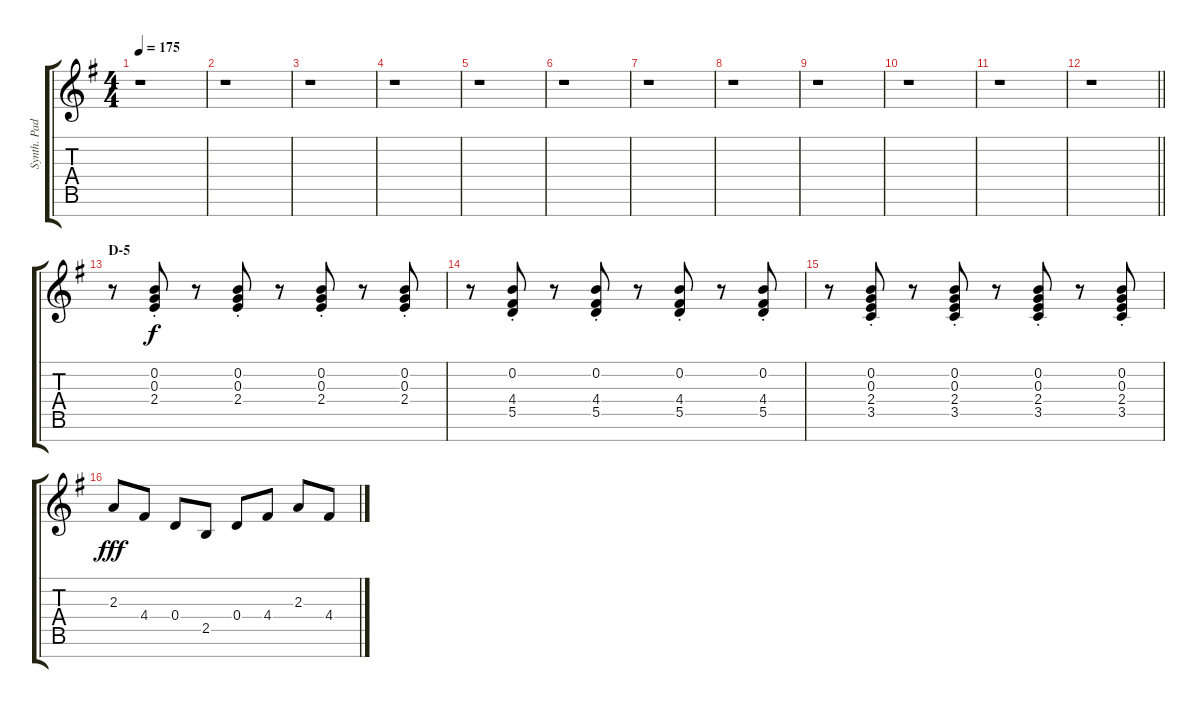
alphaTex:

\track ("Synth. Pad II" "Synth. Pad") {instrument lead3calliope}
\staff {score tabs}
\tuning (E5 B4 G4 D4 A3 E3 B2) {hide}
\ts (4 4)
\tempo 175
\clef g2
\ks g
r.1{dy f} |
r.1 |
r.1 |
r.1 |
r.1 |
r.1 |
r.1 |
r.1 |
r.1 |
r.1 |
r.1 |
\barLineRight lightlight
r.1 |
\section ("" "D-5")
r.8 (0.2{st} 0.3{st} 2.4{st}).8 r.8 (0.2{st} 0.3{st} 2.4{st}).8 r.8 (0.2{st} 0.3{st} 2.4{st}).8 r.8 (0.2{st} 0.3{st} 2.4{st}).8 |
r.8 (0.2{st} 4.4{st} 5.5{st}).8 r.8 (0.2{st} 4.4{st} 5.5{st}).8 r.8 (0.2{st} 4.4{st} 5.5{st}).8 r.8 (0.2{st} 4.4{st} 5.5{st}).8 |
r.8 (0.2{st} 0.3{st} 2.4{st} 3.5{st}).8 r.8 (0.2{st} 0.3{st} 2.4{st} 3.5{st}).8 r.8 (0.2{st} 0.3{st} 2.4{st} 3.5{st}).8 r.8 (0.2{st} 0.3{st} 2.4{st} 3.5{st}).8 |
2.3.8{dy fff} 4.4.8 0.4.8 2.5.8 0.4.8 4.4.8 2.3.8 4.4.8
